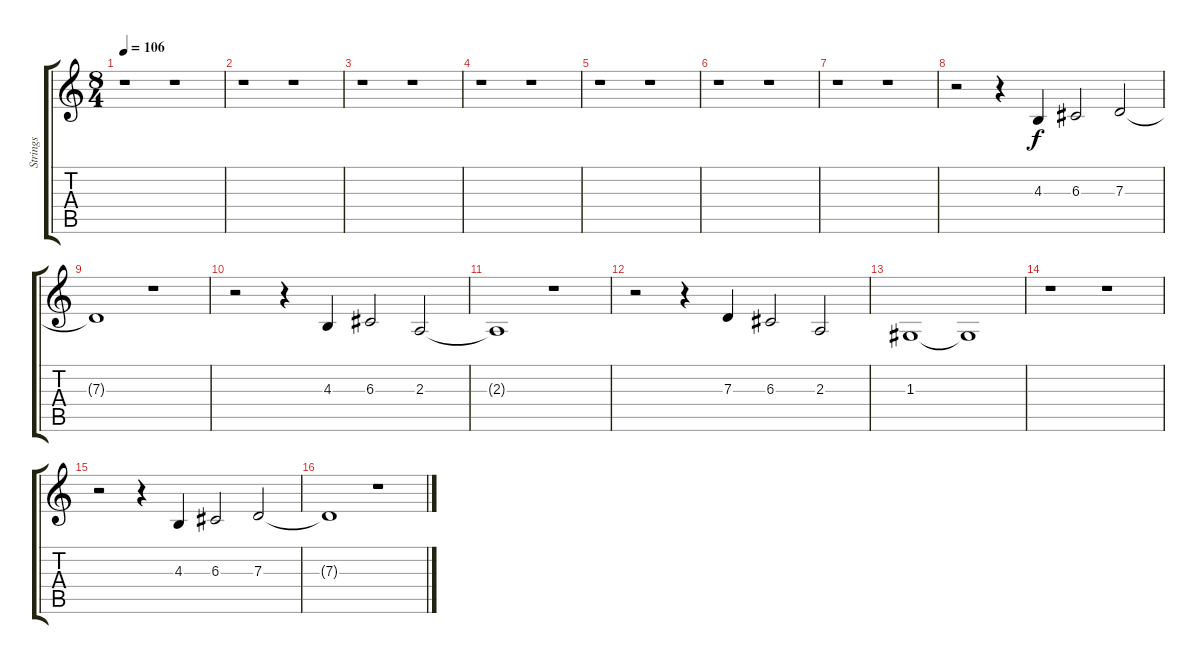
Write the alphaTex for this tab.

\track ("Strings" "Strings") {instrument stringensemble2}
\staff {score tabs}
\tuning (E4 B3 G3 D3 A2 E2) {hide}
\ts (8 4)
\tempo 106
\clef g2
\ks c
r.1{dy f instrument stringensemble2} r.1 |
r.1 r.1 |
r.1 r.1 |
r.1 r.1 |
r.1 r.1 |
r.1 r.1 |
r.1 r.1 |
r.2 r.4 4.3.4 6.3.2 7.3.2 |
7.3{t}.1 r.1 |
r.2 r.4 4.3.4 6.3.2 2.3.2 |
2.3{t}.1 r.1 |
r.2 r.4 7.3.4 6.3.2 2.3.2 |
1.3.1 1.3{t}.1 |
r.1 r.1 |
r.2 r.4 4.3.4 6.3.2 7.3.2 |
7.3{t}.1 r.1
